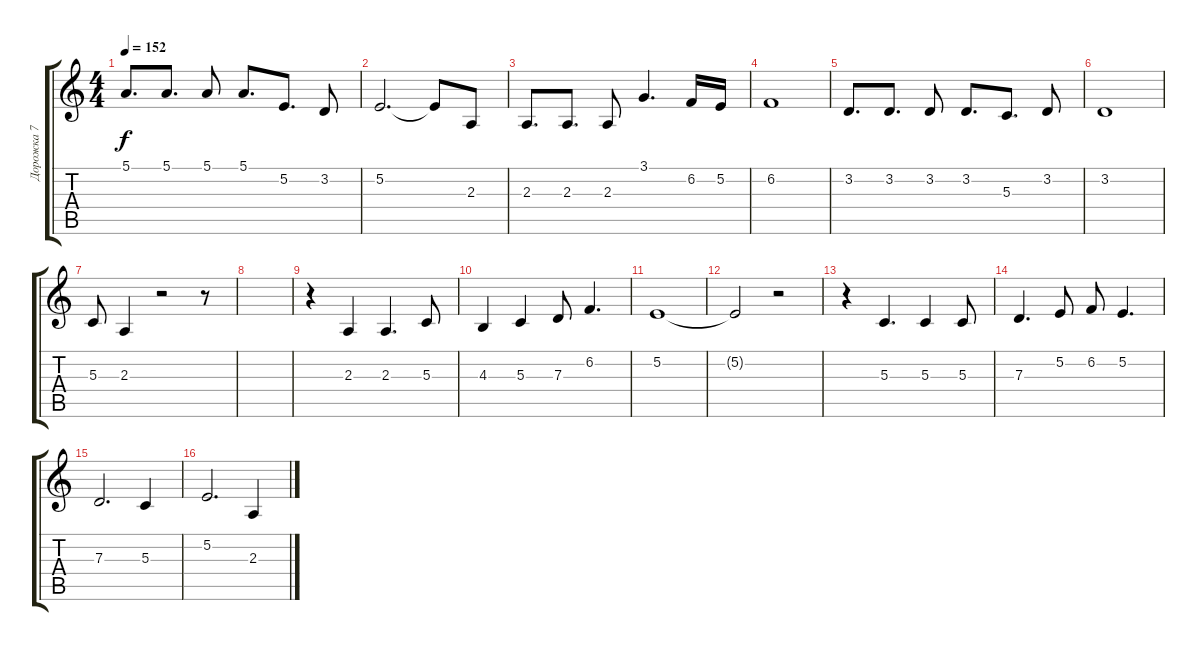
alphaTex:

\track ("Дорожка 7" "Дорожка 7") {instrument violin}
\staff {score tabs}
\tuning (E4 B3 G3 D3 A2 E2) {hide}
\ts (4 4)
\tempo 152
\clef g2
\ks c
5.1.8{d dy f} 5.1.8{d} 5.1.8 5.1.8{d} 5.2.8{d} 3.2.8 |
5.2.2{d} 5.2{t}.8 2.3.8 |
2.3.8{d} 2.3.8{d} 2.3.8 3.1.4{d} 6.2.16 5.2.16 |
6.2.1 |
3.2.8{d} 3.2.8{d} 3.2.8 3.2.8{d} 5.3.8{d} 3.2.8 |
3.2.1 |
5.3.8 2.3.4 r.2 r.8 |
|
r.4 2.3.4 2.3.4{d} 5.3.8 |
4.3.4 5.3.4 7.3.8 6.2.4{d} |
5.2.1 |
5.2{t}.2 r.2 |
r.4 5.3.4{d} 5.3.4 5.3.8 |
7.3.4{d} 5.2.8 6.2.8 5.2.4{d} |
7.3.2{d} 5.3.4 |
5.2.2{d} 2.3.4
